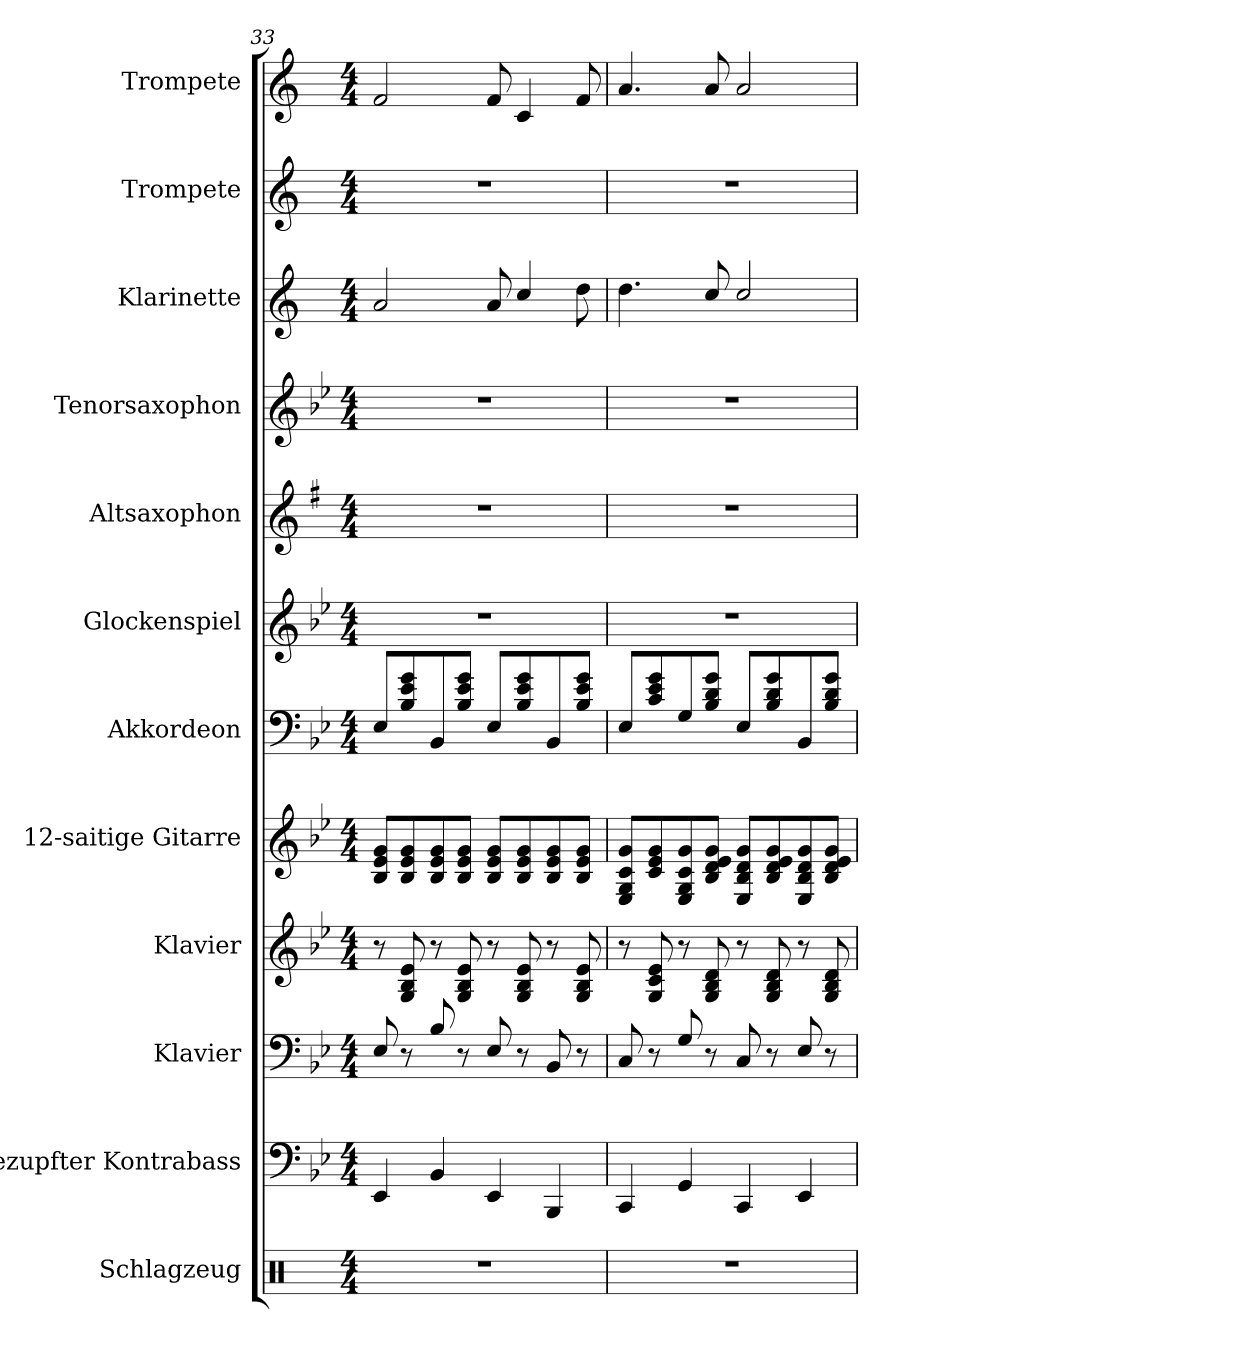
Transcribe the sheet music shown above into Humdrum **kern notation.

**kern	**kern	**kern	**kern	**kern	**kern	**kern	**kern	**kern	**kern	**kern	**kern
*part12	*part11	*part10	*part9	*part8	*part7	*part6	*part5	*part4	*part3	*part2	*part1
*staff12	*staff11	*staff10	*staff9	*staff8	*staff7	*staff6	*staff5	*staff4	*staff3	*staff2	*staff1
*I"Schlagzeug	*I"Gezupfter Kontrabass	*I"Klavier	*I"Klavier	*I"12-saitige Gitarre	*I"Akkordeon	*I"Glockenspiel	*I"Altsaxophon	*I"Tenorsaxophon	*I"Klarinette	*I"Trompete	*I"Trompete
*I'Schlgz.	*	*	*	*	*	*I'Gsp	*I'A.sax.	*I'T Sax	*	*I'Tpt	*I'Tpt
*clefX	*clefF4	*clefF4	*clefG2	*clefG2	*clefF4	*clefG2	*clefG2	*clefG2	*clefG2	*clefG2	*clefG2
*	*ITrd-7c-12	*	*	*ITrd-7c-12	*	*ITrd7c12	*ITrd5c9	*ITrd8c14	*ITrd1c2	*ITrd1c2	*ITrd1c2
*k[]	*k[b-e-]	*k[b-e-]	*k[b-e-]	*k[b-e-]	*k[b-e-]	*k[b-e-]	*k[b-e-]	*k[b-e-]	*k[b-e-]	*k[b-e-]	*k[b-e-]
*M4/4	*M4/4	*M4/4	*M4/4	*M4/4	*M4/4	*M4/4	*M4/4	*M4/4	*M4/4	*M4/4	*M4/4
=33	=33	=33	=33	=33	=33	=33	=33	=33	=33	=33	=33
1r	4E-/	8E-/	8r	8b-/ 8ee-/ 8gg/L	8E-/L	1r	1r	1r	2g/	1r	2e-/
.	.	8r	8G/ 8B-/ 8e-/	8b-/ 8ee-/ 8gg/	8B-/ 8e-/ 8g/	.	.	.	.	.	.
.	4B-/	8B-/	8r	8b-/ 8ee-/ 8gg/	8BB-/	.	.	.	.	.	.
.	.	8r	8G/ 8B-/ 8e-/	8b-/ 8ee-/ 8gg/J	8B-/ 8e-/ 8g/J	.	.	.	.	.	.
.	4E-/	8E-/	8r	8b-/ 8ee-/ 8gg/L	8E-/L	.	.	.	8g/	.	8e-/
.	.	8r	8G/ 8B-/ 8e-/	8b-/ 8ee-/ 8gg/	8B-/ 8e-/ 8g/	.	.	.	4b-/	.	4B-/
.	4BB-/	8BB-/	8r	8b-/ 8ee-/ 8gg/	8BB-/	.	.	.	.	.	.
.	.	8r	8G/ 8B-/ 8e-/	8b-/ 8ee-/ 8gg/J	8B-/ 8e-/ 8g/J	.	.	.	8cc\	.	8e-/
!!LO:PB:g=z
=34	=34	=34	=34	=34	=34	=34	=34	=34	=34	=34	=34
1r	4C/	8C/	8r	8e-/ 8g/ 8cc/ 8gg/L	8E-/L	1r	1r	1r	4.cc\	1r	4.g/
.	.	8r	8G/ 8c/ 8e-/	8cc/ 8ee-/ 8gg/	8c/ 8e-/ 8g/	.	.	.	.	.	.
.	4G/	8G/	8r	8e-/ 8g/ 8cc/ 8gg/	8G/	.	.	.	.	.	.
.	.	8r	8G/ 8B-/ 8d/	8b-/ 8dd/ 8ee-/ 8gg/J	8B-/ 8d/ 8g/J	.	.	.	8b-/	.	8g/
.	4C/	8C/	8r	8e-/ 8b-/ 8dd/ 8gg/L	8E-/L	.	.	.	2b-/	.	2g/
.	.	8r	8G/ 8B-/ 8d/	8b-/ 8dd/ 8ee-/ 8gg/	8B-/ 8d/ 8g/	.	.	.	.	.	.
.	4E-/	8E-/	8r	8e-/ 8b-/ 8dd/ 8gg/	8BB-/	.	.	.	.	.	.
.	.	8r	8G/ 8B-/ 8d/	8b-/ 8dd/ 8ee-/ 8gg/J	8B-/ 8d/ 8g/J	.	.	.	.	.	.
=	=	=	=	=	=	=	=	=	=	=	=
*-	*-	*-	*-	*-	*-	*-	*-	*-	*-	*-	*-
